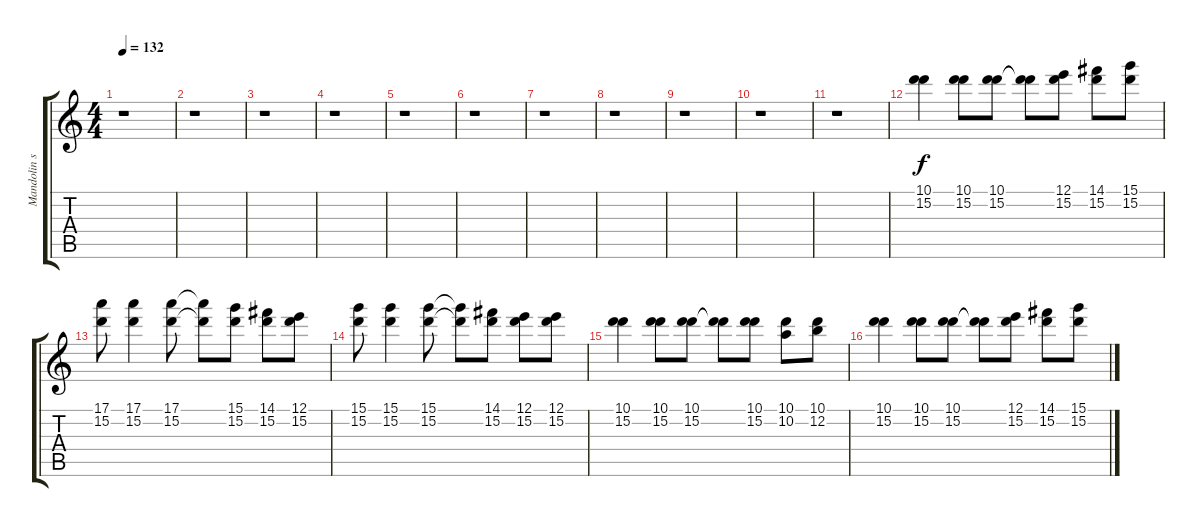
\track ("Mandolin sim." "Mandolin s") {instrument electricguitarjazz}
\staff {score tabs}
\tuning (E4 B3 G3 D3 A2 E2) {hide}
\ts (4 4)
\tempo 132
\clef g2
\ks c
r.1{dy f} |
r.1 |
r.1 |
r.1 |
r.1 |
r.1 |
r.1 |
r.1 |
r.1 |
r.1 |
r.1 |
(10.1 15.2).4 (10.1 15.2).8 (10.1 15.2).8 (10.1{t} 15.2{t}).8 (12.1 15.2).8 (14.1 15.2).8 (15.1 15.2).8 |
(17.1 15.2).8 (17.1 15.2).4 (17.1 15.2).8 (17.1{t} 15.2{t}).8 (15.1 15.2).8 (14.1 15.2).8 (12.1 15.2).8 |
(15.1 15.2).8 (15.1 15.2).4 (15.1 15.2).8 (15.1{t} 15.2{t}).8 (14.1 15.2).8 (12.1 15.2).8 (12.1 15.2).8 |
(10.1 15.2).4 (10.1 15.2).8 (10.1 15.2).8 (10.1{t} 15.2{t}).8 (10.1 15.2).8 (10.1 10.2).8 (10.1 12.2).8 |
(10.1 15.2).4 (10.1 15.2).8 (10.1 15.2).8 (10.1{t} 15.2{t}).8 (12.1 15.2).8 (14.1 15.2).8 (15.1 15.2).8
